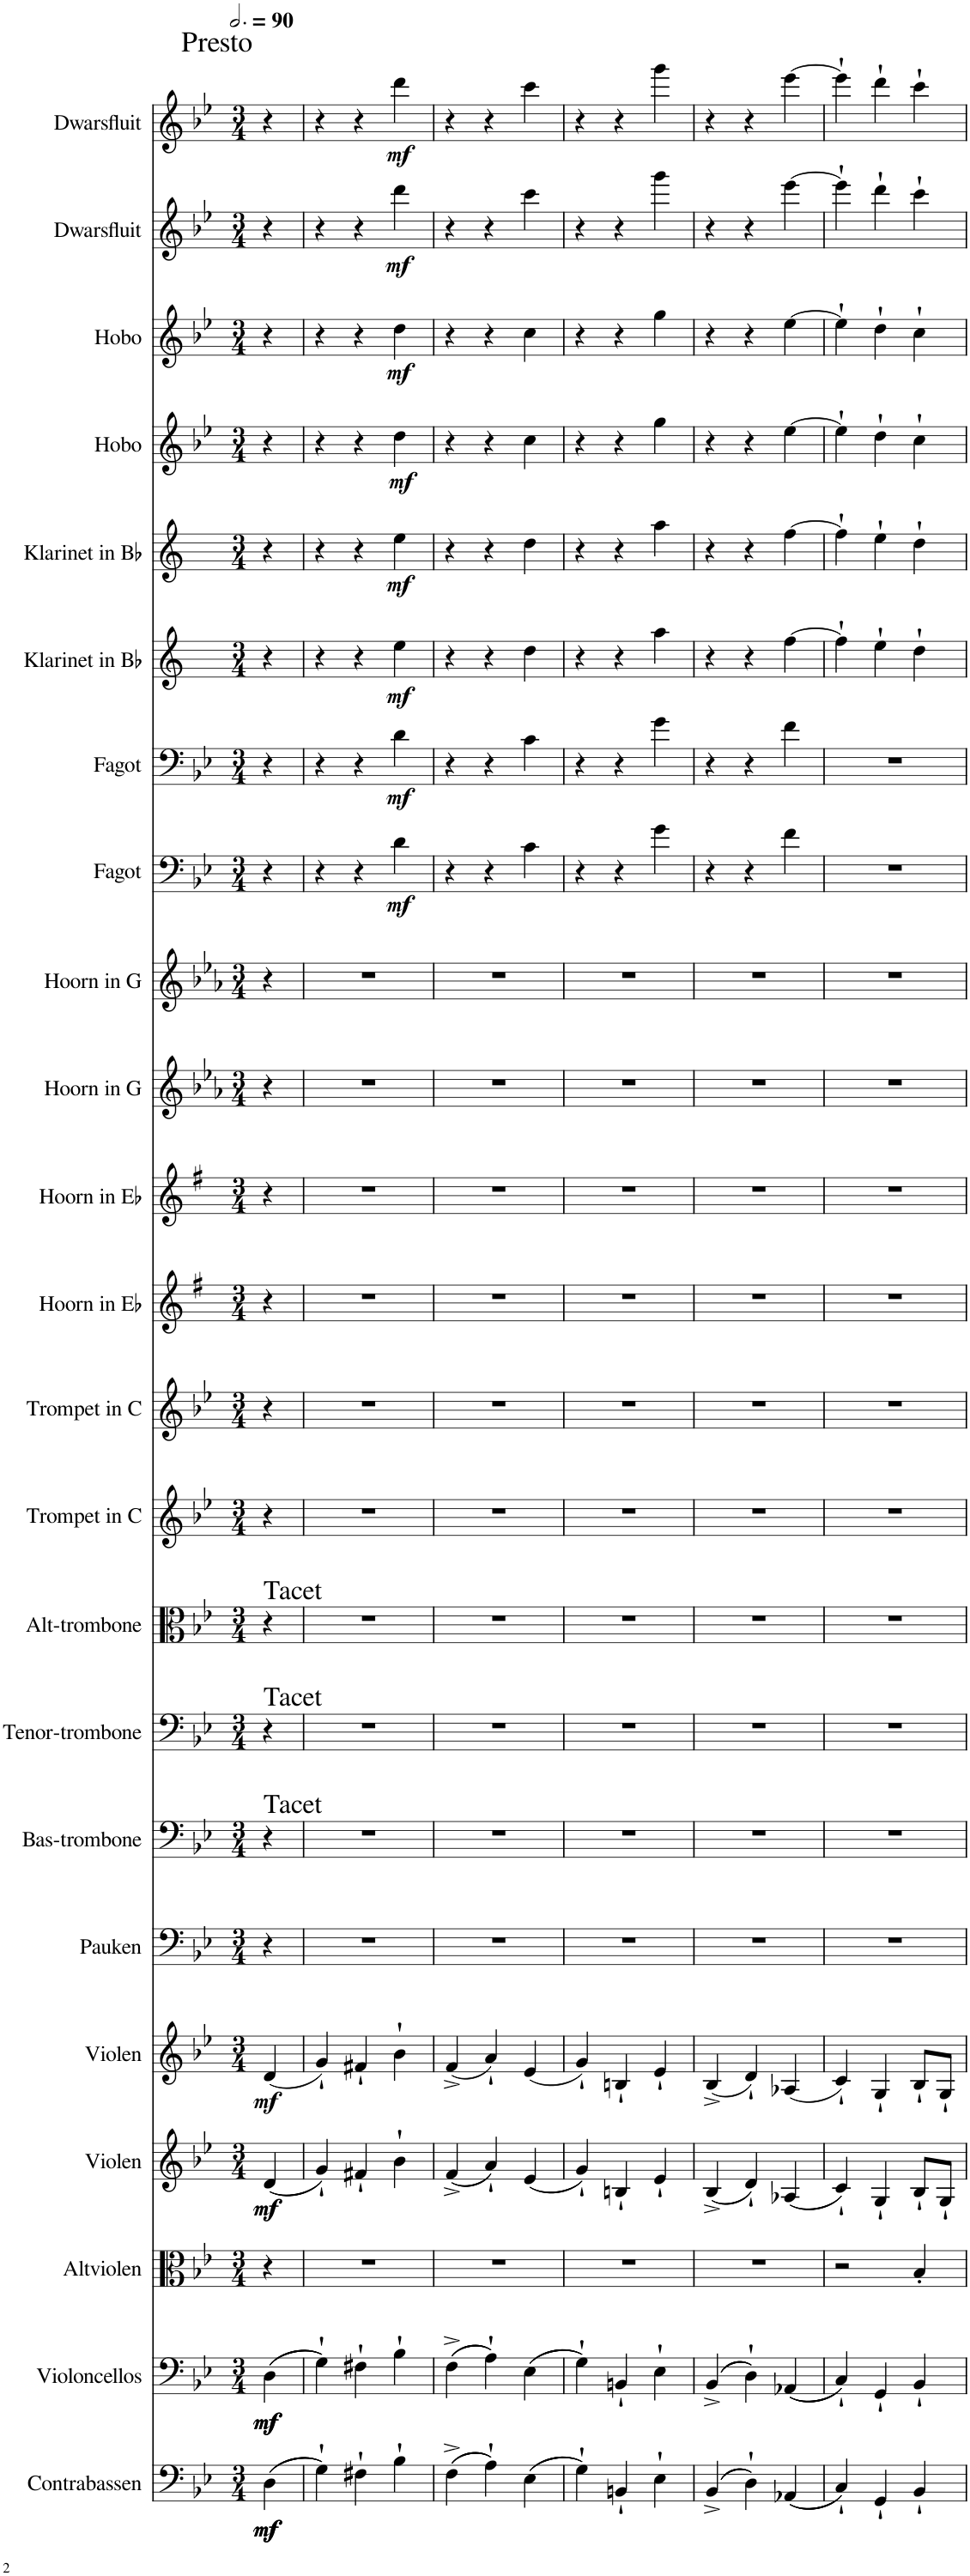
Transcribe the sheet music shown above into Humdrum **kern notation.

**kern	**dynam	**kern	**dynam	**kern	**kern	**dynam	**kern	**dynam	**kern	**kern	**kern	**kern	**kern	**kern	**kern	**kern	**kern	**kern	**kern	**dynam	**kern	**dynam	**kern	**dynam	**kern	**dynam	**kern	**dynam	**kern	**dynam	**kern	**dynam	**kern	**dynam
*part23	*part23	*part22	*part22	*part21	*part20	*part20	*part19	*part19	*part18	*part17	*part16	*part15	*part14	*part13	*part12	*part11	*part10	*part9	*part8	*part8	*part7	*part7	*part6	*part6	*part5	*part5	*part4	*part4	*part3	*part3	*part2	*part2	*part1	*part1
*staff23	*staff23	*staff22	*staff22	*staff21	*staff20	*staff20	*staff19	*staff19	*staff18	*staff17	*staff16	*staff15	*staff14	*staff13	*staff12	*staff11	*staff10	*staff9	*staff8	*staff8	*staff7	*staff7	*staff6	*staff6	*staff5	*staff5	*staff4	*staff4	*staff3	*staff3	*staff2	*staff2	*staff1	*staff1
*I"Contrabassen	*	*I"Violoncellos	*	*I"Altviolen	*I"Violen	*	*I"Violen	*	*I"Pauken	*I"Bas-trombone	*I"Tenor-trombone	*I"Alt-trombone	*I"Trompet in C	*I"Trompet in C	*I"Hoorn in Eb	*I"Hoorn in Eb	*I"Hoorn in G	*I"Hoorn in G	*I"Fagot	*	*I"Fagot	*	*I"Klarinet in Bb	*	*I"Klarinet in Bb	*	*I"Hobo	*	*I"Hobo	*	*I"Dwarsfluit	*	*I"Dwarsfluit	*
*I'Ca. Bsn.	*	*I'Vcs.	*	*I'A. Vln.	*I'Vln.	*	*I'Vln.	*	*I'Pauk.	*I'Bs. Tbn.	*I'T. Tbn.	*I'A. Tbn.	*	*	*	*	*	*	*I'Fgt.	*	*I'Fgt.	*	*	*	*	*	*	*	*	*	*	*	*	*
*clefF4	*	*clefF4	*	*clefC3	*clefG2	*	*clefG2	*	*clefF4	*clefF4	*clefF4	*clefC3	*clefG2	*clefG2	*clefG2	*clefG2	*clefG2	*clefG2	*clefF4	*	*clefF4	*	*clefG2	*	*clefG2	*	*clefG2	*	*clefG2	*	*clefG2	*	*clefG2	*
*Trd7c12	*	*	*	*	*	*	*	*	*	*	*	*	*Trd1c2	*Trd1c2	*Trd5c9	*Trd5c9	*Trd3c5	*Trd3c5	*	*	*	*	*Trd1c2	*	*Trd1c2	*	*	*	*	*	*	*	*	*
*k[b-e-]	*	*k[b-e-]	*	*k[b-e-]	*k[b-e-]	*	*k[b-e-]	*	*k[b-e-]	*k[b-e-]	*k[b-e-]	*k[b-e-]	*k[b-e-]	*k[b-e-]	*k[f#]	*k[f#]	*k[b-e-a-]	*k[b-e-a-]	*k[b-e-]	*	*k[b-e-]	*	*k[]	*	*k[]	*	*k[b-e-]	*	*k[b-e-]	*	*k[b-e-]	*	*k[b-e-]	*
*M3/4	*	*M3/4	*	*M3/4	*M3/4	*	*M3/4	*	*M3/4	*M3/4	*M3/4	*M3/4	*M3/4	*M3/4	*M3/4	*M3/4	*M3/4	*M3/4	*M3/4	*	*M3/4	*	*M3/4	*	*M3/4	*	*M3/4	*	*M3/4	*	*M3/4	*	*M3/4	*
*MM270	*	*MM270	*	*MM270	*MM270	*	*MM270	*	*MM270	*MM270	*MM270	*MM270	*MM270	*MM270	*MM270	*MM270	*MM270	*MM270	*MM270	*	*MM270	*	*MM270	*	*MM270	*	*MM270	*	*MM270	*	*MM270	*	*MM270	*
=1	=1	=1	=1	=1	=1	=1	=1	=1	=1	=1	=1	=1	=1	=1	=1	=1	=1	=1	=1	=1	=1	=1	=1	=1	=1	=1	=1	=1	=1	=1	=1	=1	=1	=1
!	!	!	!	!	!	!	!	!	!	!	!	!	!	!	!	!	!	!	!	!	!	!	!	!	!	!	!	!	!	!	!	!	!LO:TX:a:t=Presto	!
!	!	!	!	!	!	!	!	!	!	!	!	!LO:TX:a:t=Tacet	!	!	!	!	!	!	!	!	!	!	!	!	!	!	!	!	!	!	!	!	!	!
!	!	!	!	!	!	!	!	!	!	!	!LO:TX:a:t=Tacet	!	!	!	!	!	!	!	!	!	!	!	!	!	!	!	!	!	!	!	!	!	!	!
!	!	!	!	!	!	!	!	!	!	!LO:TX:a:t=Tacet	!	!	!	!	!	!	!	!	!	!	!	!	!	!	!	!	!	!	!	!	!	!	!	!
!	!LO:DY:b	!	!	!	!	!	!	!	!	!	!	!	!	!	!	!	!	!	!	!	!	!	!	!	!	!	!	!	!	!	!	!	!	!
!	!LO:DY:n=1:b	!	!	!	!	!	!	!	!	!	!	!	!	!	!	!	!	!	!	!	!	!	!	!	!	!	!	!	!	!	!	!	!	!
!	!LO:DY:n=2:b	!	!LO:DY:b	!	!	!	!	!	!	!	!	!	!	!	!	!	!	!	!	!	!	!	!	!	!	!	!	!	!	!	!	!	!	!
!	!	!	!LO:DY:n=1:b	!	!	!	!	!	!	!	!	!	!	!	!	!	!	!	!	!	!	!	!	!	!	!	!	!	!	!	!	!	!	!
!	!	!	!LO:DY:n=2:b	!	!	!LO:DY:b	!	!	!	!	!	!	!	!	!	!	!	!	!	!	!	!	!	!	!	!	!	!	!	!	!	!	!	!
!	!	!	!	!	!	!LO:DY:n=1:b	!	!LO:DY:b	!	!	!	!	!	!	!	!	!	!	!	!	!	!	!	!	!	!	!	!	!	!	!	!	!	!
(((4D\	mf mf mf	(((4D\	mf mf mf	4r	((4d/	mf mf	(4d/	mf	4r	4r	4r	4r	4r	4r	4r	4r	4r	4r	4r	.	4r	.	4r	.	4r	.	4r	.	4r	.	4r	.	4r	.
=2	=2	=2	=2	=2	=2	=2	=2	=2	=2	=2	=2	=2	=2	=2	=2	=2	=2	=2	=2	=2	=2	=2	=2	=2	=2	=2	=2	=2	=2	=2	=2	=2	=2	=2
4G`\)))	.	4G`\)))	.	2.r	4g`/))	.	4g`/)	.	2.r	2.r	2.r	2.r	2.r	2.r	2.r	2.r	2.r	2.r	4r	.	4r	.	4r	.	4r	.	4r	.	4r	.	4r	.	4r	.
4F#X`\	.	4F#X`\	.	.	4f#X`/	.	4f#X`/	.	.	.	.	.	.	.	.	.	.	.	4r	.	4r	.	4r	.	4r	.	4r	.	4r	.	4r	.	4r	.
!	!	!	!	!	!	!	!	!	!	!	!	!	!	!	!	!	!	!	!	!LO:DY:b	!	!LO:DY:b	!	!LO:DY:b	!	!LO:DY:b	!	!LO:DY:b	!	!LO:DY:b	!	!LO:DY:b	!	!LO:DY:b
4B-`\	.	4B-`\	.	.	4b-`\	.	4b-`\	.	.	.	.	.	.	.	.	.	.	.	4d\	mf	4d\	mf	4ee\	mf	4ee\	mf	4dd\	mf	4dd\	mf	4ddd\	mf	4ddd\	mf
=3	=3	=3	=3	=3	=3	=3	=3	=3	=3	=3	=3	=3	=3	=3	=3	=3	=3	=3	=3	=3	=3	=3	=3	=3	=3	=3	=3	=3	=3	=3	=3	=3	=3	=3
(((4F^\	.	(((4F^\	.	2.r	((4f^/	.	(4f^/	.	2.r	2.r	2.r	2.r	2.r	2.r	2.r	2.r	2.r	2.r	4r	.	4r	.	4r	.	4r	.	4r	.	4r	.	4r	.	4r	.
4A`\)))	.	4A`\)))	.	.	4a`/))	.	4a`/)	.	.	.	.	.	.	.	.	.	.	.	4r	.	4r	.	4r	.	4r	.	4r	.	4r	.	4r	.	4r	.
(((4E-\	.	(((4E-\	.	.	((4e-/	.	(4e-/	.	.	.	.	.	.	.	.	.	.	.	4c\	.	4c\	.	4dd\	.	4dd\	.	4cc\	.	4cc\	.	4ccc\	.	4ccc\	.
=4	=4	=4	=4	=4	=4	=4	=4	=4	=4	=4	=4	=4	=4	=4	=4	=4	=4	=4	=4	=4	=4	=4	=4	=4	=4	=4	=4	=4	=4	=4	=4	=4	=4	=4
4G`\)))	.	4G`\)))	.	2.r	4g`/))	.	4g`/)	.	2.r	2.r	2.r	2.r	2.r	2.r	2.r	2.r	2.r	2.r	4r	.	4r	.	4r	.	4r	.	4r	.	4r	.	4r	.	4r	.
4BBn`/	.	4BBn`/	.	.	4Bn`/	.	4Bn`/	.	.	.	.	.	.	.	.	.	.	.	4r	.	4r	.	4r	.	4r	.	4r	.	4r	.	4r	.	4r	.
4E-`\	.	4E-`\	.	.	4e-`/	.	4e-`/	.	.	.	.	.	.	.	.	.	.	.	4g\	.	4g\	.	4aa\	.	4aa\	.	4gg\	.	4gg\	.	4ggg\	.	4ggg\	.
=5	=5	=5	=5	=5	=5	=5	=5	=5	=5	=5	=5	=5	=5	=5	=5	=5	=5	=5	=5	=5	=5	=5	=5	=5	=5	=5	=5	=5	=5	=5	=5	=5	=5	=5
(((4BB-^/	.	(((4BB-^/	.	2.r	((4B-^/	.	(4B-^/	.	2.r	2.r	2.r	2.r	2.r	2.r	2.r	2.r	2.r	2.r	4r	.	4r	.	4r	.	4r	.	4r	.	4r	.	4r	.	4r	.
4D`\)))	.	4D`\)))	.	.	4d`/))	.	4d`/)	.	.	.	.	.	.	.	.	.	.	.	4r	.	4r	.	4r	.	4r	.	4r	.	4r	.	4r	.	4r	.
(((4AA-X/	.	(((4AA-X/	.	.	((4A-X/	.	(4A-X/	.	.	.	.	.	.	.	.	.	.	.	4f\	.	4f\	.	[4ff\	.	[4ff\	.	[4ee-\	.	[4ee-\	.	[4eee-\	.	[4eee-\	.
=6	=6	=6	=6	=6	=6	=6	=6	=6	=6	=6	=6	=6	=6	=6	=6	=6	=6	=6	=6	=6	=6	=6	=6	=6	=6	=6	=6	=6	=6	=6	=6	=6	=6	=6
4C`/)))	.	4C`/)))	.	2r	4c`/))	.	4c`/)	.	2.r	2.r	2.r	2.r	2.r	2.r	2.r	2.r	2.r	2.r	2.r	.	2.r	.	4ff`\]	.	4ff`\]	.	4ee-`\]	.	4ee-`\]	.	4eee-`\]	.	4eee-`\]	.
4GG`/	.	4GG`/	.	.	4G`/	.	4G`/	.	.	.	.	.	.	.	.	.	.	.	.	.	.	.	4ee`\	.	4ee`\	.	4dd`\	.	4dd`\	.	4ddd`\	.	4ddd`\	.
4BB-`/	.	4BB-`/	.	4B-'/	8B-`/L	.	8B-`/L	.	.	.	.	.	.	.	.	.	.	.	.	.	.	.	4dd`\	.	4dd`\	.	4cc`\	.	4cc`\	.	4ccc`\	.	4ccc`\	.
.	.	.	.	.	8G`/J	.	8G`/J	.	.	.	.	.	.	.	.	.	.	.	.	.	.	.	.	.	.	.	.	.	.	.	.	.	.	.
=	=	=	=	=	=	=	=	=	=	=	=	=	=	=	=	=	=	=	=	=	=	=	=	=	=	=	=	=	=	=	=	=	=	=
*-	*-	*-	*-	*-	*-	*-	*-	*-	*-	*-	*-	*-	*-	*-	*-	*-	*-	*-	*-	*-	*-	*-	*-	*-	*-	*-	*-	*-	*-	*-	*-	*-	*-	*-
